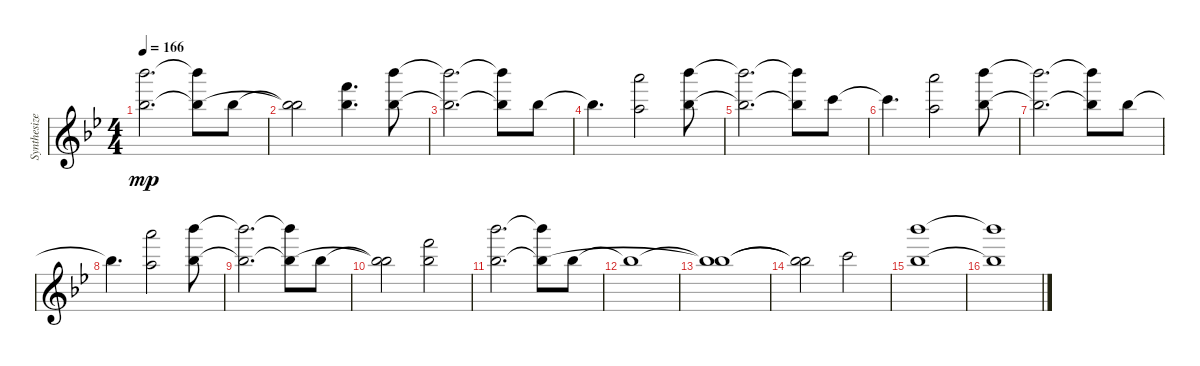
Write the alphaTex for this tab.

\track ("Synthesizer (Staff 1)" "Synthesize") {instrument lead7fifths}
\staff {score}
\tuning (E4 B3 G3 D3 A2 E2 B1) {hide}
\ts (4 4)
\tempo 166
\clef g2
\ks gminor
(30.1{t} 23.2{t}).2{d dy mp} (30.1{t} 23.2{t}).8 18.1.8 |
(18.1{t} 23.2{t}).2 (25.1 23.2).4{d} (30.1 23.2).8 |
(30.1{t} 23.2{t}).2{d} (30.1{t} 23.2{t}).8 18.1.8 |
18.1{t}.4{d} (29.1 22.2).2 (30.1 23.2).8 |
(30.1{t} 23.2{t}).2{d} (30.1{t} 23.2{t}).8 20.1.8 |
20.1{t}.4{d} (29.1 22.2).2 (30.1 23.2).8 |
(30.1{t} 23.2{t}).2{d} (30.1{t} 23.2{t}).8 18.1.8 |
18.1{t}.4{d} (29.1 22.2).2 (30.1 23.2).8 |
(30.1{t} 23.2{t}).2{d} (30.1{t} 23.2{t}).8 18.1.8 |
(18.1{t} 23.2{t}).2 (25.1 23.2).2 |
(30.1 23.2).2{d} (30.1{t} 23.2{t}).8 18.1.8 |
18.1{t}.1 |
(18.1{t} 23.2{t}).1 |
(18.1{t} 23.2{t}).2 20.1.2 |
(30.1 23.2).1 |
(30.1{t} 23.2{t}).1
